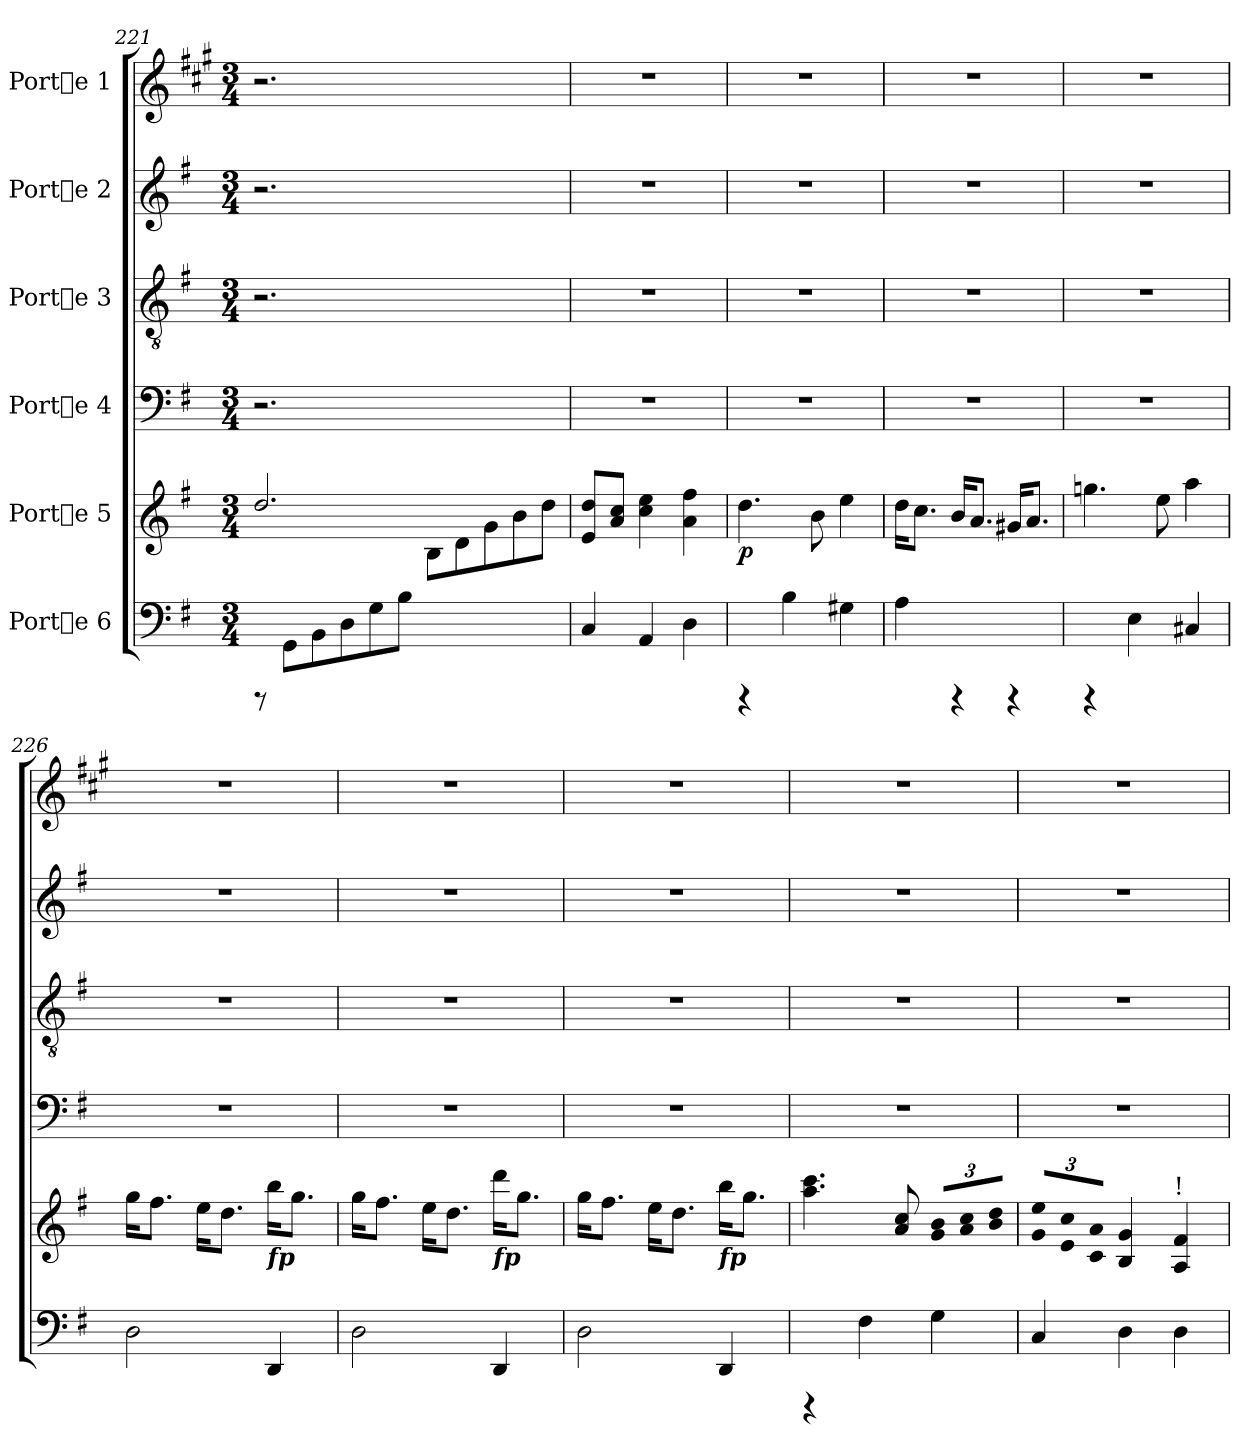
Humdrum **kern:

**kern	**kern	**dynam	**kern	**kern	**kern	**kern
*part6	*part5	*part5	*part4	*part3	*part2	*part1
*staff6	*staff5	*staff5	*staff4	*staff3	*staff2	*staff1
*I"Porte 6	*I"Porte 5	*	*I"Porte 4	*I"Porte 3	*I"Porte 2	*I"Porte 1
!!LO:LB:g=z
*clefF4	*clefG2	*	*clefF4	*clefGv2	*clefG2	*clefG2
*	*	*	*	*ITrd8c14	*	*ITrd1c2
*k[f#]	*k[f#]	*	*k[f#]	*k[f#]	*k[f#]	*k[f#]
*G:	*G:	*	*G:	*G:	*G:	*G:
*M3/4	*M3/4	*	*M3/4	*M3/4	*M3/4	*M3/4
=221	=221	=221	=221	=221	=221	=221
8rCCC	2.dd/	.	2.r	2.r	2.r	2.r
8GG\L	.	.	.	.	.	.
8BB\	.	.	.	.	.	.
8D\	.	.	.	.	.	.
8G\	.	.	.	.	.	.
8B\J	.	.	.	.	.	.
2ryy	8B\L	.	2ryy	2ryy	2ryy	2ryy
.	8d\	.	.	.	.	.
.	8g\	.	.	.	.	.
.	8b\	.	.	.	.	.
8ryy	8dd\J	.	8ryy	8ryy	8ryy	8ryy
=222	=222	=222	=222	=222	=222	=222
4C/	8dd/ 8e/L	.	2.r	2.r	2.r	2.r
.	8cc/ 8a/J	.	.	.	.	.
4AA/	4ee\ 4cc\	.	.	.	.	.
4D\	4ff#\ 4a\	.	.	.	.	.
=223	=223	=223	=223	=223	=223	=223
!	!	!LO:DY:b	!	!	!	!
4rCCC	4.dd\	p	2.r	2.r	2.r	2.r
4B\	.	.	.	.	.	.
.	8b\	.	.	.	.	.
4G#X\	4ee\	.	.	.	.	.
=224	=224	=224	=224	=224	=224	=224
4A\	16dd\L	.	2.r	2.r	2.r	2.r
.	8.cc\J	.	.	.	.	.
4rCCC	16b/L	.	.	.	.	.
.	8.a/J	.	.	.	.	.
4rCCC	16g#X/L	.	.	.	.	.
.	8.a/J	.	.	.	.	.
=225	=225	=225	=225	=225	=225	=225
4rCCC	4.ggn\	.	2.r	2.r	2.r	2.r
4E\	.	.	.	.	.	.
.	8ee\	.	.	.	.	.
4C#X/	4aa\	.	.	.	.	.
=226	=226	=226	=226	=226	=226	=226
2D\	16gg\L	.	2.r	2.r	2.r	2.r
.	8.ff#\J	.	.	.	.	.
.	16ee\L	.	.	.	.	.
.	8.dd\J	.	.	.	.	.
!	!LO:TX:b:Bi:t=fp	!	!	!	!	!
4DD/	16bb\L	.	.	.	.	.
.	8.gg\J	.	.	.	.	.
=227	=227	=227	=227	=227	=227	=227
2D\	16gg\L	.	2.r	2.r	2.r	2.r
.	8.ff#\J	.	.	.	.	.
.	16ee\L	.	.	.	.	.
.	8.dd\J	.	.	.	.	.
!	!LO:TX:b:Bi:t=fp	!	!	!	!	!
4DD/	16ddd\L	.	.	.	.	.
.	8.gg\J	.	.	.	.	.
=228	=228	=228	=228	=228	=228	=228
2D\	16gg\L	.	2.r	2.r	2.r	2.r
.	8.ff#\J	.	.	.	.	.
.	16ee\L	.	.	.	.	.
.	8.dd\J	.	.	.	.	.
!	!LO:TX:b:Bi:t=fp	!	!	!	!	!
4DD/	16bb\L	.	.	.	.	.
.	8.gg\J	.	.	.	.	.
!!LO:LB:g=z
=229	=229	=229	=229	=229	=229	=229
4rCCC	4.ccc\ 4.aa\	.	2.r	2.r	2.r	2.r
4F#\	.	.	.	.	.	.
.	8cc/ 8a/	.	.	.	.	.
!	!LO:N:vis=8	!	!	!	!	!
4G\	12b/ 12g/L	.	.	.	.	.
!	!LO:N:vis=8	!	!	!	!	!
.	12cc/ 12a/	.	.	.	.	.
!	!LO:N:vis=8	!	!	!	!	!
.	12dd/ 12b/J	.	.	.	.	.
=230	=230	=230	=230	=230	=230	=230
!	!LO:N:vis=8	!	!	!	!	!
4C/	12ee/ 12g/L	.	2.r	2.r	2.r	2.r
!	!LO:N:vis=8	!	!	!	!	!
.	12cc/ 12e/	.	.	.	.	.
!	!LO:N:vis=8	!	!	!	!	!
.	12a/ 12c/J	.	.	.	.	.
4D\	4g/ 4B/	.	.	.	.	.
!	!LO:TX:a:t=!	!	!	!	!	!
4D\	4f#/ 4A/	.	.	.	.	.
=	=	=	=	=	=	=
*-	*-	*-	*-	*-	*-	*-
